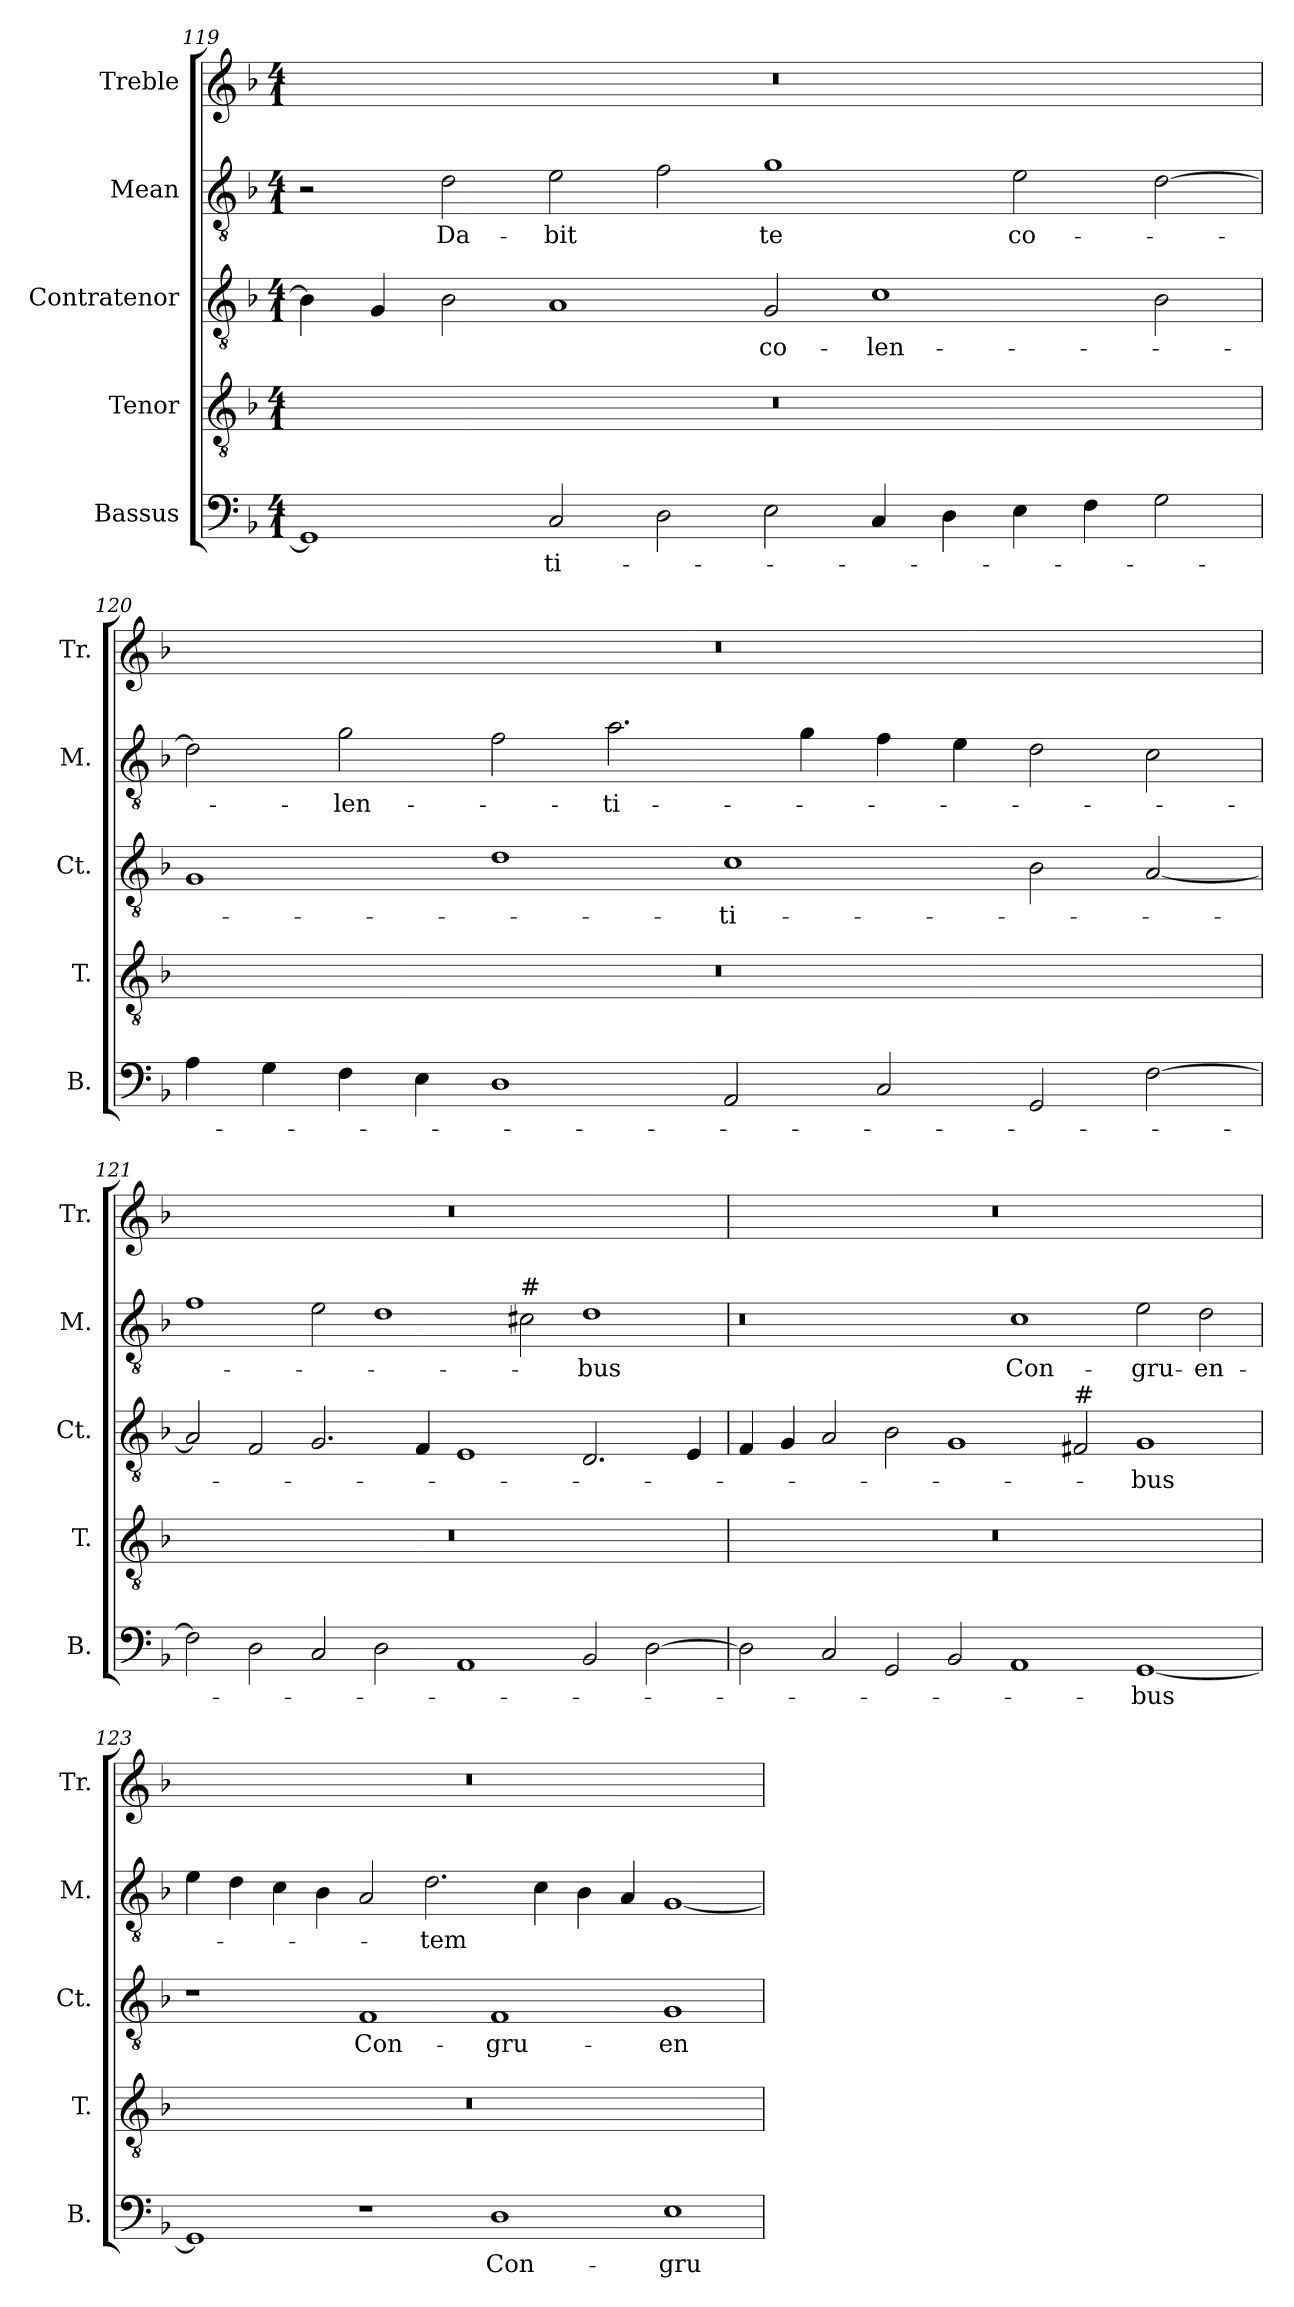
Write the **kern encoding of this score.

**kern	**text	**kern	**kern	**text	**kern	**text	**kern
*part5	*part5	*part4	*part3	*part3	*part2	*part2	*part1
*staff5	*staff5	*staff4	*staff3	*staff3	*staff2	*staff2	*staff1
*I"Bassus	*	*I"Tenor	*I"Contratenor	*	*I"Mean	*	*I"Treble
*I'B.	*	*I'T.	*I'Ct.	*	*I'M.	*	*I'Tr.
!!LO:LB:g=z
*clefF4	*	*clefGv2	*clefGv2	*	*clefGv2	*	*clefG2
*	*	*ITrd7c12	*ITrd7c12	*	*ITrd7c12	*	*
*k[b-]	*	*k[b-]	*k[b-]	*	*k[b-]	*	*k[b-]
*F:	*	*F:	*F:	*	*F:	*	*F:
*M4/1	*	*M4/1	*M4/1	*	*M4/1	*	*M4/1
=119	=119	=119	=119	=119	=119	=119	=119
!	!	!LO:N:vis=1	!	!	!	!	!LO:N:vis=1
1GGi]	.	00r	4BB-i\]	.	2r	.	00r
.	.	.	4GGi/	.	.	.	.
!	!	!	!	!	!	!LO:LY:b:color=#000000	!
.	.	.	2BB-i\	.	2Di\	Da-	.
!	!LO:LY:b:color=#000000	!	!	!	!	!	!
!	!	!	!	!	!	!LO:LY:b:color=#000000	!
2Ci/	-ti-	.	1AAi	.	2Ei\	-bit	.
2Di\	.	.	.	.	2Fi\	.	.
!	!	!	!	!LO:LY:b:color=#000000	!	!	!
!	!	!	!	!	!	!LO:LY:b:color=#000000	!
2Ei\	.	.	2GGi/	co-	1Gi	te	.
!	!	!	!	!LO:LY:b:color=#000000	!	!	!
4Ci/	.	.	1Ci	-len-	.	.	.
4Di\	.	.	.	.	.	.	.
!	!	!	!	!	!	!LO:LY:b:color=#000000	!
4Ei\	.	.	.	.	2Ei\	co-	.
4Fi\	.	.	.	.	.	.	.
2Gi\	.	.	2BB-i\	.	[>2Di\	.	.
=120`	=120`	=120`	=120`	=120`	=120`	=120`	=120`
!	!	!LO:N:vis=1	!	!	!	!	!LO:N:vis=1
4Ai\	.	00r	1GGi	.	2Di\]	.	00r
4Gi\	.	.	.	.	.	.	.
!	!	!	!	!	!	!LO:LY:b:color=#000000	!
4Fi\	.	.	.	.	2Gi\	-len-	.
4Ei\	.	.	.	.	.	.	.
1Di	.	.	1Di	.	2Fi\	.	.
!	!	!	!	!	!	!LO:LY:b:color=#000000	!
.	.	.	.	.	2.Ai\	-ti-	.
!	!	!	!	!LO:LY:b:color=#000000	!	!	!
2AAi/	.	.	1Ci	-ti-	.	.	.
.	.	.	.	.	4Gi\	.	.
2Ci/	.	.	.	.	4Fi\	.	.
.	.	.	.	.	4Ei\	.	.
2GGi/	.	.	2BB-i\	.	2Di\	.	.
[>2Fi\	.	.	[<2AAi/	.	2Ci\	.	.
!!LO:LB:g=z
=121`	=121`	=121`	=121`	=121`	=121`	=121`	=121`
!	!	!LO:N:vis=1	!	!	!	!	!LO:N:vis=1
2Fi\]	.	00r	2AAi/]	.	1Fi	.	00r
2Di\	.	.	2FFi/	.	.	.	.
2Ci/	.	.	2.GGi/	.	2Ei\	.	.
2Di\	.	.	.	.	1Di	.	.
.	.	.	4FFi/	.	.	.	.
1AAi	.	.	1EEi	.	.	.	.
!	!	!	!	!	!LO:TX:a:t=#	!	!
.	.	.	.	.	2C#i\	.	.
!	!	!	!	!	!	!LO:LY:b:color=#000000	!
2BB-i/	.	.	2.DDi/	.	1Di	-bus	.
[>2Di\	.	.	.	.	.	.	.
.	.	.	4EEi/	.	.	.	.
=122`	=122`	=122`	=122`	=122`	=122`	=122`	=122`
!	!	!LO:N:vis=1	!	!	!	!	!LO:N:vis=1
2Di\]	.	00r	4FFi/	.	0r	.	00r
.	.	.	4GGi/	.	.	.	.
2Ci/	.	.	2AAi/	.	.	.	.
2GGi/	.	.	2BB-i\	.	.	.	.
2BB-i/	.	.	1GGi	.	.	.	.
!	!	!	!	!	!	!LO:LY:b:color=#000000	!
1AAi	.	.	.	.	1Ci	Con-	.
!	!	!	!LO:TX:a:t=#	!	!	!	!
.	.	.	2FF#i/	.	.	.	.
!	!LO:LY:b:color=#000000	!	!	!	!	!	!
!	!	!	!	!LO:LY:b:color=#000000	!	!	!
!	!	!	!	!	!	!LO:LY:b:color=#000000	!
[<1GGi	-bus	.	1GGi	-bus	2Ei\	-gru-	.
!	!	!	!	!	!	!LO:LY:b:color=#000000	!
.	.	.	.	.	2Di\	-en-	.
!!LO:LB:g=z
=123`	=123`	=123`	=123`	=123`	=123`	=123`	=123`
!	!	!LO:N:vis=1	!	!	!	!	!LO:N:vis=1
1GGi]	.	00r	1r	.	4Ei\	.	00r
.	.	.	.	.	4Di\	.	.
.	.	.	.	.	4Ci\	.	.
.	.	.	.	.	4BB-i\	.	.
!	!	!	!	!LO:LY:b:color=#000000	!	!	!
1r	.	.	1FFi	Con-	2AAi/	.	.
!	!	!	!	!	!	!LO:LY:b:color=#000000	!
.	.	.	.	.	2.Di\	-tem	.
!	!LO:LY:b:color=#000000	!	!	!	!	!	!
!	!	!	!	!LO:LY:b:color=#000000	!	!	!
1Di	Con-	.	1FFi	-gru-	.	.	.
.	.	.	.	.	4Ci\	.	.
.	.	.	.	.	4BB-i\	.	.
.	.	.	.	.	4AAi/	.	.
!	!LO:LY:b:color=#000000	!	!	!	!	!	!
!	!	!	!	!LO:LY:b:color=#000000	!	!	!
1Ei	-gru-	.	1GGi	-en-	[<1GGi	.	.
=`	=`	=`	=`	=`	=`	=`	=`
*-	*-	*-	*-	*-	*-	*-	*-
